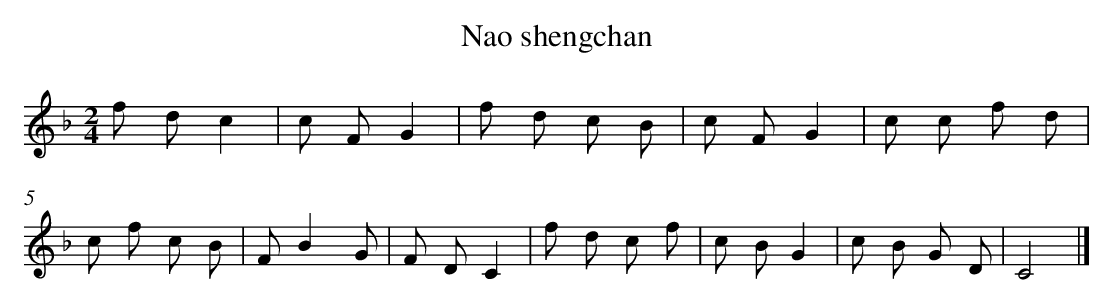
X:1
T: Nao shengchan
L: 1/8
M: 2/4
K: F
f dc2 [I:setbarnb 1]|
c FG2 |
f d c B |
c FG2 |
c c f d |
c f c B |
FB2G |
F DC2 |
f d c f |
c BG2 |
c B G D |
C4 |]
